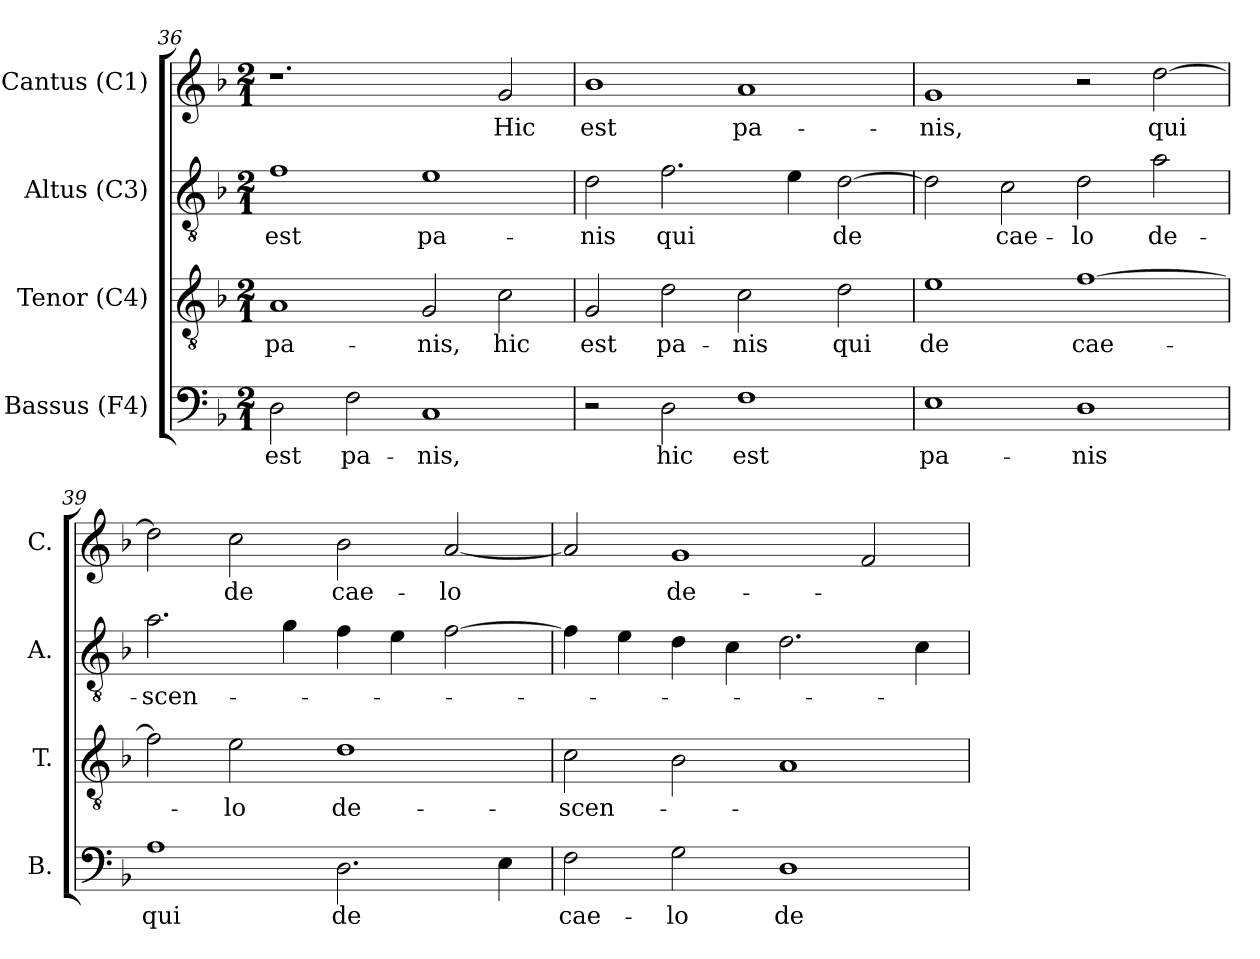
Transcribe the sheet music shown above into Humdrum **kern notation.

**kern	**text	**kern	**text	**kern	**text	**kern	**text
*part4	*part4	*part3	*part3	*part2	*part2	*part1	*part1
*staff4	*staff4	*staff3	*staff3	*staff2	*staff2	*staff1	*staff1
*I"Bassus (F4)	*	*I"Tenor (C4)	*	*I"Altus (C3)	*	*I"Cantus (C1)	*
*I'B.	*	*I'T.	*	*I'A.	*	*I'C.	*
*clefF4	*	*clefGv2	*	*clefGv2	*	*clefG2	*
*	*	*ITrd7c12	*	*ITrd7c12	*	*	*
*k[b-]	*	*k[b-]	*	*k[b-]	*	*k[b-]	*
*F:	*	*F:	*	*F:	*	*F:	*
*M2/1	*	*M2/1	*	*M2/1	*	*M2/1	*
=36	=36	=36	=36	=36	=36	=36	=36
!	!LO:LY:b:color=#000000	!	!	!	!	!	!
!	!	!	!LO:LY:b:color=#000000	!	!	!	!
!	!	!	!	!	!LO:LY:b:color=#000000	!	!
2Di\	est	1AAi	pa-	1Fi	est	1.r	.
!	!LO:LY:b:color=#000000	!	!	!	!	!	!
2Fi\	pa-	.	.	.	.	.	.
!	!LO:LY:b:color=#000000	!	!	!	!	!	!
!	!	!	!LO:LY:b:color=#000000	!	!	!	!
!	!	!	!	!	!LO:LY:b:color=#000000	!	!
1Ci	-nis,	2GGi/	-nis,	1Ei	pa-	.	.
!	!	!	!LO:LY:b:color=#000000	!	!	!	!
!	!	!	!	!	!	!	!LO:LY:b:color=#000000
.	.	2Ci\	hic	.	.	2gi/	Hic
=37	=37	=37	=37	=37	=37	=37	=37
!	!	!	!LO:LY:b:color=#000000	!	!	!	!
!	!	!	!	!	!LO:LY:b:color=#000000	!	!
!	!	!	!	!	!	!	!LO:LY:b:color=#000000
2r	.	2GGi/	est	2Di\	-nis	1b-i	est
!	!LO:LY:b:color=#000000	!	!	!	!	!	!
!	!	!	!LO:LY:b:color=#000000	!	!	!	!
!	!	!	!	!	!LO:LY:b:color=#000000	!	!
2Di\	hic	2Di\	pa-	2.Fi\	qui	.	.
!	!LO:LY:b:color=#000000	!	!	!	!	!	!
!	!	!	!LO:LY:b:color=#000000	!	!	!	!
!	!	!	!	!	!	!	!LO:LY:b:color=#000000
1Fi	est	2Ci\	-nis	.	.	1ai	pa-
.	.	.	.	4Ei\	.	.	.
!	!	!	!LO:LY:b:color=#000000	!	!	!	!
!	!	!	!	!	!LO:LY:b:color=#000000	!	!
.	.	2Di\	qui	[2Di\	de	.	.
=38	=38	=38	=38	=38	=38	=38	=38
!	!LO:LY:b:color=#000000	!	!	!	!	!	!
!	!	!	!LO:LY:b:color=#000000	!	!	!	!
!	!	!	!	!	!	!	!LO:LY:b:color=#000000
1Ei	pa-	1Ei	de	2Di\]	.	1gi	-nis,
!	!	!	!	!	!LO:LY:b:color=#000000	!	!
.	.	.	.	2Ci\	cae-	.	.
!	!LO:LY:b:color=#000000	!	!	!	!	!	!
!	!	!	!LO:LY:b:color=#000000	!	!	!	!
!	!	!	!	!	!LO:LY:b:color=#000000	!	!
1Di	-nis	[1Fi	cae-	2Di\	-lo	2r	.
!	!	!	!	!	!LO:LY:b:color=#000000	!	!
!	!	!	!	!	!	!	!LO:LY:b:color=#000000
.	.	.	.	2Ai\	de-	[2ddi\	qui
!!LO:LB:g=z
=39	=39	=39	=39	=39	=39	=39	=39
!	!LO:LY:b:color=#000000	!	!	!	!	!	!
!	!	!	!	!	!LO:LY:b:color=#000000	!	!
1Ai	qui	2Fi\]	.	2.Ai\	-scen-	2ddi\]	.
!	!	!	!LO:LY:b:color=#000000	!	!	!	!
!	!	!	!	!	!	!	!LO:LY:b:color=#000000
.	.	2Ei\	-lo	.	.	2cci\	de
.	.	.	.	4Gi\	.	.	.
!	!LO:LY:b:color=#000000	!	!	!	!	!	!
!	!	!	!LO:LY:b:color=#000000	!	!	!	!
!	!	!	!	!	!	!	!LO:LY:b:color=#000000
2.Di\	de	1Di	de-	4Fi\	.	2b-i\	cae-
.	.	.	.	4Ei\	.	.	.
!	!	!	!	!	!	!	!LO:LY:b:color=#000000
.	.	.	.	[2Fi\	.	[2ai/	-lo
4Ei\	.	.	.	.	.	.	.
=40	=40	=40	=40	=40	=40	=40	=40
!	!LO:LY:b:color=#000000	!	!	!	!	!	!
!	!	!	!LO:LY:b:color=#000000	!	!	!	!
2Fi\	cae-	2Ci\	-scen-	4Fi\]	.	2ai/]	.
.	.	.	.	4Ei\	.	.	.
!	!LO:LY:b:color=#000000	!	!	!	!	!	!
!	!	!	!	!	!	!	!LO:LY:b:color=#000000
2Gi\	-lo	2BB-i\	.	4Di\	.	1gi	de-
.	.	.	.	4Ci\	.	.	.
!	!LO:LY:b:color=#000000	!	!	!	!	!	!
1Di	de-	1AAi	.	2.Di\	.	.	.
.	.	.	.	.	.	2fi/	.
.	.	.	.	4Ci\	.	.	.
=	=	=	=	=	=	=	=
*-	*-	*-	*-	*-	*-	*-	*-
